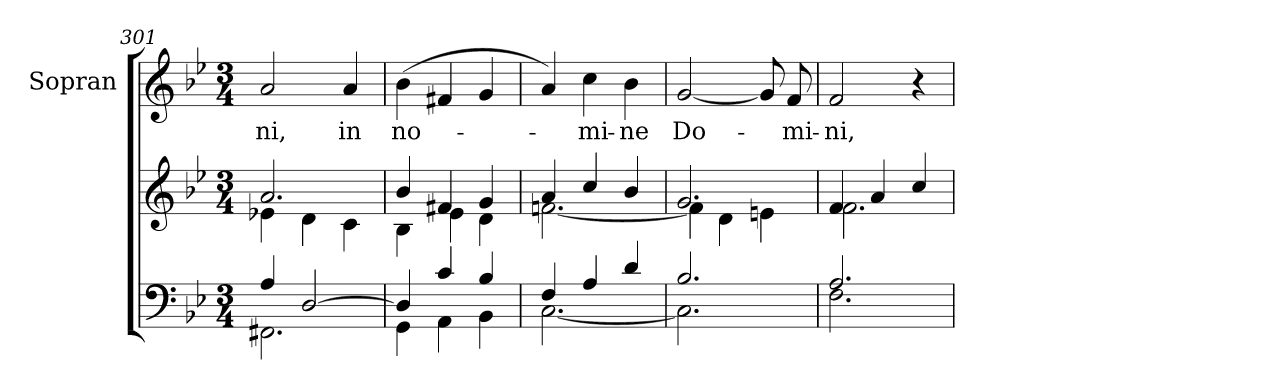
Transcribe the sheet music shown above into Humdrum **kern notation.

**kern	**kern	**kern	**text
*part2	*part2	*part1	*part1
*staff3	*staff2	*staff1	*staff1
*	*	*I"Sopran	*
*	*	*I'S.	*
*clefF4	*clefG2	*clefG2	*
*k[b-e-]	*k[b-e-]	*k[b-e-]	*
*B-:	*B-:	*B-:	*
*M3/4	*M3/4	*M3/4	*
=301	=301	=301	=301
*^	*^	*	*
!	!	!	!	!	!LO:LY:b
4A/	2.FF#X\	2.a/	4e-X\	2a/	-ni,
[>2D/	.	.	4d\	.	.
!	!	!	!	!	!LO:LY:b
.	.	.	4c\	4a/	in
!!LO:LB:g=z
=302	=302	=302	=302	=302	=302
!	!	!	!	!	!LO:LY:b
4D/]	4GG\	4b-/	4B-\	(>4b-\	no-
4c/	4AA\	4f#X/	4e-\	4f#X/	.
4B-/	4BB-\	4g/	4d\	4g/	.
=303	=303	=303	=303	=303	=303
4F/	[<2.C\	4a/	[<2.fn\	4a/)	.
!	!	!	!	!	!LO:LY:b
4A/	.	4cc/	.	4cc\	-mi-
!	!	!	!	!	!LO:LY:b
4d/	.	4b-/	.	4b-\	-ne
=304	=304	=304	=304	=304	=304
!	!	!	!	!	!LO:LY:b
2.B-/	2.C\]	2.g/	4f\]	[2g/	Do-
.	.	.	4d\	.	.
.	.	.	4en\	8g/]	.
!	!	!	!	!	!LO:LY:b
.	.	.	.	8f/	-mi-
=305	=305	=305	=305	=305	=305
!	!	!	!	!	!LO:LY:b
2.A/	2.F\	4f/	2.f\	2f/	-ni,
.	.	4a/	.	.	.
.	.	4cc/	.	4r	.
*v	*v	*	*	*	*
*	*v	*v	*	*
=	=	=	=
*-	*-	*-	*-
